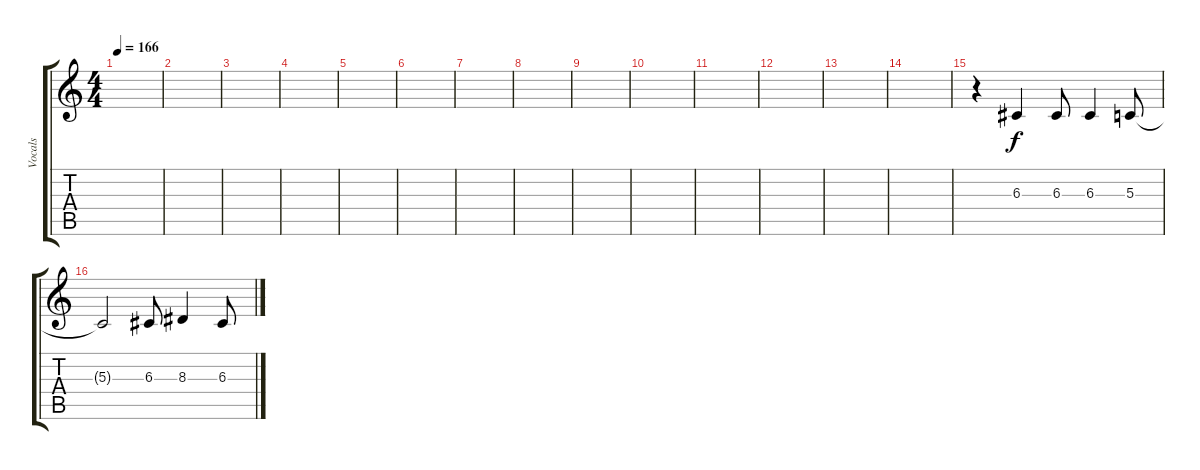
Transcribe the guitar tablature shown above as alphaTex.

\track ("Vocals" "Vocals") {instrument flute}
\staff {score tabs}
\tuning (E4 B3 G3 D3 A2 E2) {hide}
\ts (4 4)
\tempo 166
\clef g2
\ks c
|
|
|
|
|
|
|
|
|
|
|
|
|
|
r.4 6.3.4 6.3.8 6.3.4 5.3.8 |
5.3{t}.2 6.3.8 8.3.4 6.3.8
